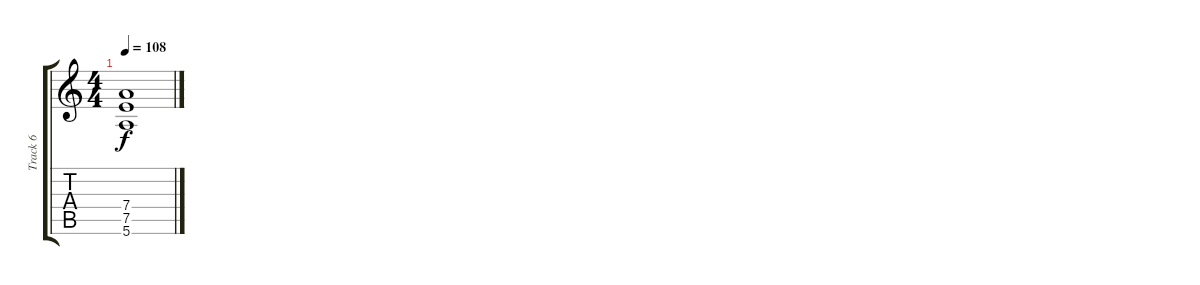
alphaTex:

\track ("Track 6" "Track 6") {instrument distortionguitar}
\staff {score tabs}
\tuning (E4 B3 G3 D3 A2 E2) {hide}
\ts (4 4)
\tempo 108
\clef g2
\ks c
(7.4{t} 7.5{t} 5.6{t}).1{dy f}
